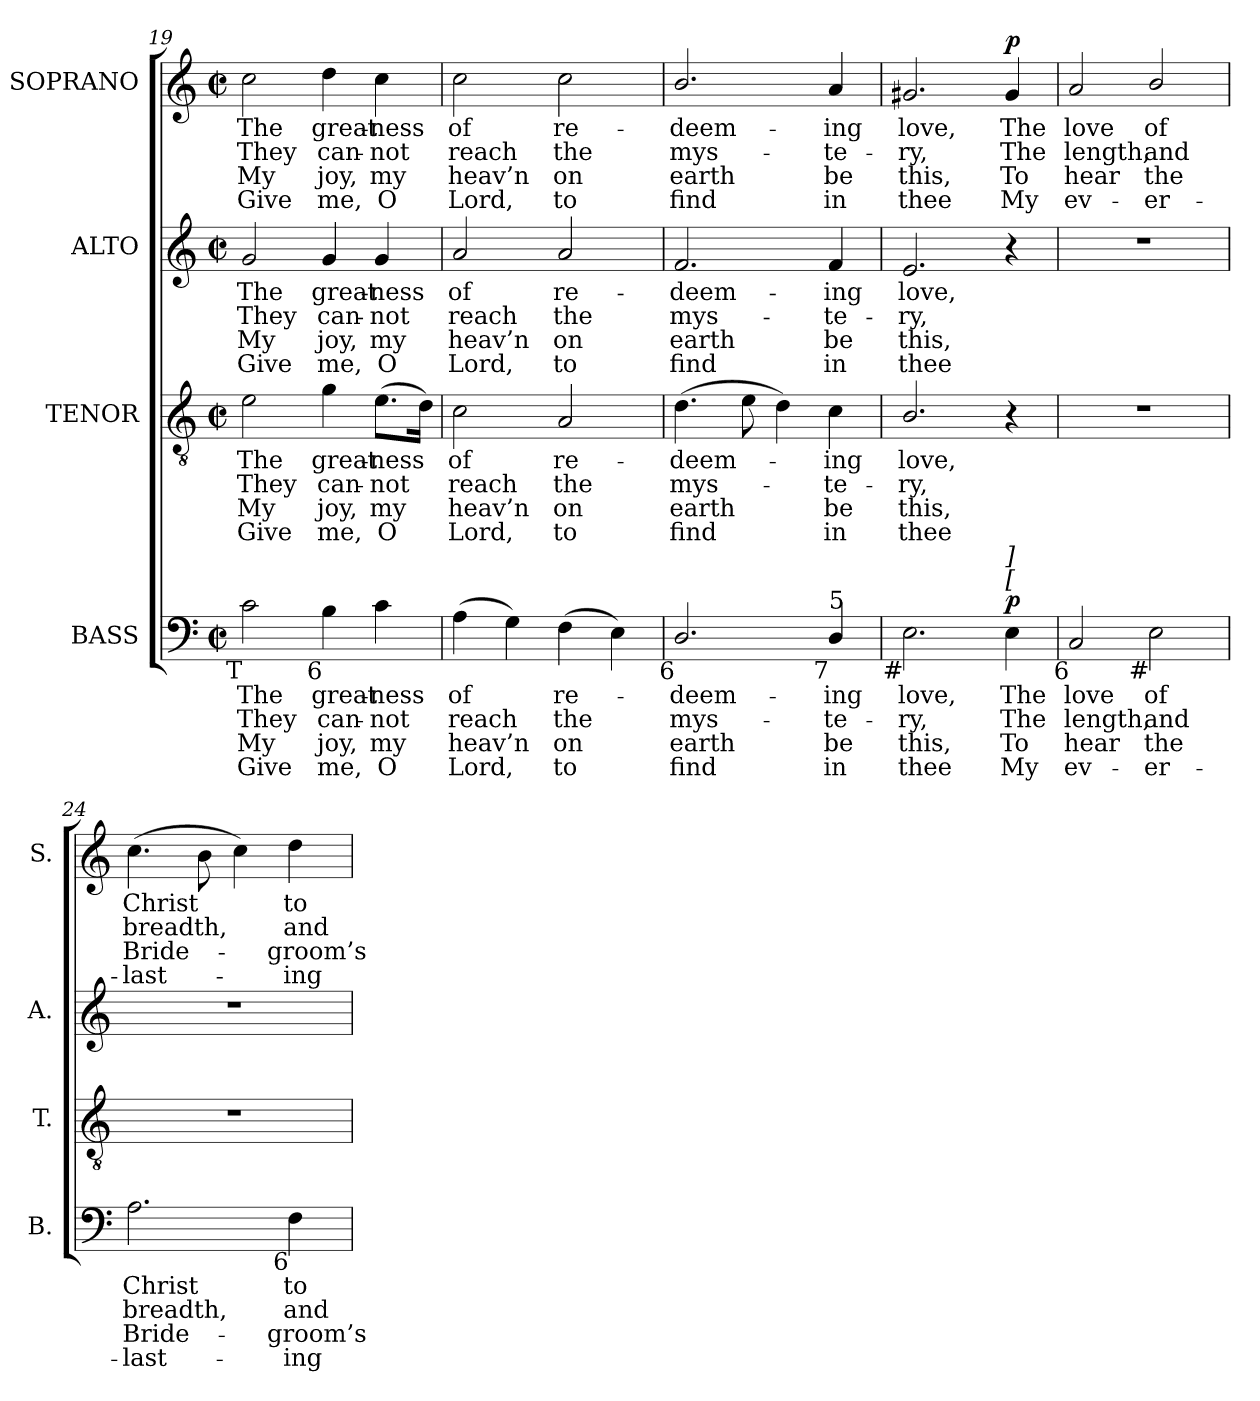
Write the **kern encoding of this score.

**kern	**text	**text	**text	**text	**dynam	**kern	**text	**text	**text	**text	**kern	**text	**text	**text	**text	**kern	**text	**text	**text	**text	**dynam
*part4	*part4	*part4	*part4	*part4	*part4	*part3	*part3	*part3	*part3	*part3	*part2	*part2	*part2	*part2	*part2	*part1	*part1	*part1	*part1	*part1	*part1
*staff4	*staff4	*staff4	*staff4	*staff4	*staff4	*staff3	*staff3	*staff3	*staff3	*staff3	*staff2	*staff2	*staff2	*staff2	*staff2	*staff1	*staff1	*staff1	*staff1	*staff1	*staff1
*I"BASS	*	*	*	*	*	*I"TENOR	*	*	*	*	*I"ALTO	*	*	*	*	*I"SOPRANO	*	*	*	*	*
*I'B.	*	*	*	*	*	*I'T.	*	*	*	*	*I'A.	*	*	*	*	*I'S.	*	*	*	*	*
*clefF4	*	*	*	*	*	*clefGv2	*	*	*	*	*clefG2	*	*	*	*	*clefG2	*	*	*	*	*
*	*	*	*	*	*	*ITrd7c12	*	*	*	*	*	*	*	*	*	*	*	*	*	*	*
*k[]	*	*	*	*	*	*k[]	*	*	*	*	*k[]	*	*	*	*	*k[]	*	*	*	*	*
*a:	*	*	*	*	*	*a:	*	*	*	*	*a:	*	*	*	*	*a:	*	*	*	*	*
*M2/2	*	*	*	*	*	*M2/2	*	*	*	*	*M2/2	*	*	*	*	*M2/2	*	*	*	*	*
*met(c|)	*	*	*	*	*	*met(c|)	*	*	*	*	*met(c|)	*	*	*	*	*met(c|)	*	*	*	*	*
=19	=19	=19	=19	=19	=19	=19	=19	=19	=19	=19	=19	=19	=19	=19	=19	=19	=19	=19	=19	=19	=19
!	!LO:LY:b:color=#000000	!LO:LY:b:color=#000000	!LO:LY:b:color=#000000	!LO:LY:b:color=#000000	!	!	!	!	!	!	!	!	!	!	!	!	!	!	!	!	!
!	!	!	!	!	!	!	!LO:LY:b:color=#000000	!LO:LY:b:color=#000000	!LO:LY:b:color=#000000	!LO:LY:b:color=#000000	!	!	!	!	!	!	!	!	!	!	!
!	!	!	!	!	!	!	!	!	!	!	!	!LO:LY:b:color=#000000	!LO:LY:b:color=#000000	!LO:LY:b:color=#000000	!LO:LY:b:color=#000000	!	!	!	!	!	!
!LO:TX:b:rj:t=T	!	!	!	!	!	!	!	!	!	!	!	!	!	!	!	!	!	!	!	!	!
!	!	!	!	!	!	!	!	!	!	!	!	!	!	!	!	!	!LO:LY:b:color=#000000	!LO:LY:b:color=#000000	!LO:LY:b:color=#000000	!LO:LY:b:color=#000000	!
2ci\	The	They	My	Give	.	2Ei\	The	They	My	Give	2gi/	The	They	My	Give	2cci\	The	They	My	Give	.
!	!LO:LY:b:color=#000000	!LO:LY:b:color=#000000	!LO:LY:b:color=#000000	!LO:LY:b:color=#000000	!	!	!	!	!	!	!	!	!	!	!	!	!	!	!	!	!
!	!	!	!	!	!	!	!LO:LY:b:color=#000000	!LO:LY:b:color=#000000	!LO:LY:b:color=#000000	!LO:LY:b:color=#000000	!	!	!	!	!	!	!	!	!	!	!
!	!	!	!	!	!	!	!	!	!	!	!	!LO:LY:b:color=#000000	!LO:LY:b:color=#000000	!LO:LY:b:color=#000000	!LO:LY:b:color=#000000	!	!	!	!	!	!
!LO:TX:b:rj:t=6	!	!	!	!	!	!	!	!	!	!	!	!	!	!	!	!	!	!	!	!	!
!	!	!	!	!	!	!	!	!	!	!	!	!	!	!	!	!	!LO:LY:b:color=#000000	!LO:LY:b:color=#000000	!LO:LY:b:color=#000000	!LO:LY:b:color=#000000	!
4Bi\	great-	can-	joy,	me,	.	4Gi\	great-	can-	joy,	me,	4gi/	great-	can-	joy,	me,	4ddi\	great-	can-	joy,	me,	.
!	!LO:LY:b:color=#000000	!LO:LY:b:color=#000000	!LO:LY:b:color=#000000	!LO:LY:b:color=#000000	!	!	!	!	!	!	!	!	!	!	!	!	!	!	!	!	!
!	!	!	!	!	!	!	!LO:LY:b:color=#000000	!LO:LY:b:color=#000000	!LO:LY:b:color=#000000	!LO:LY:b:color=#000000	!	!	!	!	!	!	!	!	!	!	!
!	!	!	!	!	!	!	!	!	!	!	!	!LO:LY:b:color=#000000	!LO:LY:b:color=#000000	!LO:LY:b:color=#000000	!LO:LY:b:color=#000000	!	!	!	!	!	!
!	!	!	!	!	!	!	!	!	!	!	!	!	!	!	!	!	!LO:LY:b:color=#000000	!LO:LY:b:color=#000000	!LO:LY:b:color=#000000	!LO:LY:b:color=#000000	!
4ci\	-ness	-not	my	O	.	(8.Ei\L	-ness	-not	my	O	4gi/	-ness	-not	my	O	4cci\	-ness	-not	my	O	.
.	.	.	.	.	.	16Di\Jk)	.	.	.	.	.	.	.	.	.	.	.	.	.	.	.
=20	=20	=20	=20	=20	=20	=20	=20	=20	=20	=20	=20	=20	=20	=20	=20	=20	=20	=20	=20	=20	=20
!	!LO:LY:b:color=#000000	!LO:LY:b:color=#000000	!LO:LY:b:color=#000000	!LO:LY:b:color=#000000	!	!	!	!	!	!	!	!	!	!	!	!	!	!	!	!	!
!	!	!	!	!	!	!	!LO:LY:b:color=#000000	!LO:LY:b:color=#000000	!LO:LY:b:color=#000000	!LO:LY:b:color=#000000	!	!	!	!	!	!	!	!	!	!	!
!	!	!	!	!	!	!	!	!	!	!	!	!LO:LY:b:color=#000000	!LO:LY:b:color=#000000	!LO:LY:b:color=#000000	!LO:LY:b:color=#000000	!	!	!	!	!	!
!	!	!	!	!	!	!	!	!	!	!	!	!	!	!	!	!	!LO:LY:b:color=#000000	!LO:LY:b:color=#000000	!LO:LY:b:color=#000000	!LO:LY:b:color=#000000	!
(4Ai\	of	reach	heav’n	Lord,	.	2Ci\	of	reach	heav’n	Lord,	2ai/	of	reach	heav’n	Lord,	2cci\	of	reach	heav’n	Lord,	.
4Gi\)	.	.	.	.	.	.	.	.	.	.	.	.	.	.	.	.	.	.	.	.	.
!	!LO:LY:b:color=#000000	!LO:LY:b:color=#000000	!LO:LY:b:color=#000000	!LO:LY:b:color=#000000	!	!	!	!	!	!	!	!	!	!	!	!	!	!	!	!	!
!	!	!	!	!	!	!	!LO:LY:b:color=#000000	!LO:LY:b:color=#000000	!LO:LY:b:color=#000000	!LO:LY:b:color=#000000	!	!	!	!	!	!	!	!	!	!	!
!	!	!	!	!	!	!	!	!	!	!	!	!LO:LY:b:color=#000000	!LO:LY:b:color=#000000	!LO:LY:b:color=#000000	!LO:LY:b:color=#000000	!	!	!	!	!	!
!	!	!	!	!	!	!	!	!	!	!	!	!	!	!	!	!	!LO:LY:b:color=#000000	!LO:LY:b:color=#000000	!LO:LY:b:color=#000000	!LO:LY:b:color=#000000	!
(4Fi\	re-	the	on	to	.	2AAi/	re-	the	on	to	2ai/	re-	the	on	to	2cci\	re-	the	on	to	.
4Ei\)	.	.	.	.	.	.	.	.	.	.	.	.	.	.	.	.	.	.	.	.	.
=21	=21	=21	=21	=21	=21	=21	=21	=21	=21	=21	=21	=21	=21	=21	=21	=21	=21	=21	=21	=21	=21
!	!LO:LY:b:color=#000000	!LO:LY:b:color=#000000	!LO:LY:b:color=#000000	!LO:LY:b:color=#000000	!	!	!	!	!	!	!	!	!	!	!	!	!	!	!	!	!
!	!	!	!	!	!	!	!LO:LY:b:color=#000000	!LO:LY:b:color=#000000	!LO:LY:b:color=#000000	!LO:LY:b:color=#000000	!	!	!	!	!	!	!	!	!	!	!
!	!	!	!	!	!	!	!	!	!	!	!	!LO:LY:b:color=#000000	!LO:LY:b:color=#000000	!LO:LY:b:color=#000000	!LO:LY:b:color=#000000	!	!	!	!	!	!
!LO:TX:b:rj:t=6	!	!	!	!	!	!	!	!	!	!	!	!	!	!	!	!	!	!	!	!	!
!	!	!	!	!	!	!	!	!	!	!	!	!	!	!	!	!	!LO:LY:b:color=#000000	!LO:LY:b:color=#000000	!LO:LY:b:color=#000000	!LO:LY:b:color=#000000	!
2.Di/	-deem-	mys-	earth	find	.	(4.Di\	-deem-	mys-	earth	find	2.fi/	-deem-	mys-	earth	find	2.bi/	-deem-	mys-	earth	find	.
.	.	.	.	.	.	8Ei\	.	.	.	.	.	.	.	.	.	.	.	.	.	.	.
.	.	.	.	.	.	4Di\)	.	.	.	.	.	.	.	.	.	.	.	.	.	.	.
!	!LO:LY:b:color=#000000	!LO:LY:b:color=#000000	!LO:LY:b:color=#000000	!LO:LY:b:color=#000000	!	!	!	!	!	!	!	!	!	!	!	!	!	!	!	!	!
!	!	!	!	!	!	!	!LO:LY:b:color=#000000	!LO:LY:b:color=#000000	!LO:LY:b:color=#000000	!LO:LY:b:color=#000000	!	!	!	!	!	!	!	!	!	!	!
!	!	!	!	!	!	!	!	!	!	!	!	!LO:LY:b:color=#000000	!LO:LY:b:color=#000000	!LO:LY:b:color=#000000	!LO:LY:b:color=#000000	!	!	!	!	!	!
!LO:TX:b:rj:t=7	!	!	!	!	!	!	!	!	!	!	!	!	!	!	!	!	!	!	!	!	!
!LO:TX:t=5	!	!	!	!	!	!	!	!	!	!	!	!	!	!	!	!	!	!	!	!	!
!	!	!	!	!	!	!	!	!	!	!	!	!	!	!	!	!	!LO:LY:b:color=#000000	!LO:LY:b:color=#000000	!LO:LY:b:color=#000000	!LO:LY:b:color=#000000	!
4Di/	-ing	-te-	be	in	.	4Ci\	-ing	-te-	be	in	4fi/	-ing	-te-	be	in	4ai/	-ing	-te-	be	in	.
!!LO:LB:g=z
=22	=22	=22	=22	=22	=22	=22	=22	=22	=22	=22	=22	=22	=22	=22	=22	=22	=22	=22	=22	=22	=22
!	!LO:LY:b:color=#000000	!LO:LY:b:color=#000000	!LO:LY:b:color=#000000	!LO:LY:b:color=#000000	!	!	!	!	!	!	!	!	!	!	!	!	!	!	!	!	!
!	!	!	!	!	!	!	!LO:LY:b:color=#000000	!LO:LY:b:color=#000000	!LO:LY:b:color=#000000	!LO:LY:b:color=#000000	!	!	!	!	!	!	!	!	!	!	!
!	!	!	!	!	!	!	!	!	!	!	!	!LO:LY:b:color=#000000	!LO:LY:b:color=#000000	!LO:LY:b:color=#000000	!LO:LY:b:color=#000000	!	!	!	!	!	!
!LO:TX:b:rj:t=#	!	!	!	!	!	!	!	!	!	!	!	!	!	!	!	!	!	!	!	!	!
!	!	!	!	!	!	!	!	!	!	!	!	!	!	!	!	!	!LO:LY:b:color=#000000	!LO:LY:b:color=#000000	!LO:LY:b:color=#000000	!LO:LY:b:color=#000000	!
2.Ei\	love,	-ry,	this,	thee	.	2.BBi/	love,	-ry,	this,	thee	2.ei/	love,	-ry,	this,	thee	2.g#Xi/	love,	-ry,	this,	thee	.
!	!LO:LY:b:color=#000000	!LO:LY:b:color=#000000	!LO:LY:b:color=#000000	!LO:LY:b:color=#000000	!	!	!	!	!	!	!	!	!	!	!	!	!	!	!	!	!
!LO:TX:a:i:t=[	!	!	!	!	!	!	!	!	!	!	!	!	!	!	!	!	!	!	!	!	!
!LO:TX:a:i:t=]	!	!	!	!	!	!	!	!	!	!	!	!	!	!	!	!	!	!	!	!	!
!	!	!	!	!	!	!	!	!	!	!	!	!	!	!	!	!	!LO:LY:b:color=#000000	!LO:LY:b:color=#000000	!LO:LY:b:color=#000000	!LO:LY:b:color=#000000	!
4Ei\	The	The	To	My	p	4r	.	.	.	.	4r	.	.	.	.	4g#i/	The	The	To	My	p
=23	=23	=23	=23	=23	=23	=23	=23	=23	=23	=23	=23	=23	=23	=23	=23	=23	=23	=23	=23	=23	=23
!	!LO:LY:b:color=#000000	!LO:LY:b:color=#000000	!LO:LY:b:color=#000000	!LO:LY:b:color=#000000	!	!	!	!	!	!	!	!	!	!	!	!	!	!	!	!	!
!LO:TX:b:rj:t=6	!	!	!	!	!	!	!	!	!	!	!	!	!	!	!	!	!	!	!	!	!
!	!	!	!	!	!	!	!	!	!	!	!	!	!	!	!	!	!LO:LY:b:color=#000000	!LO:LY:b:color=#000000	!LO:LY:b:color=#000000	!LO:LY:b:color=#000000	!
2Ci/	love	length,	hear	ev-	.	1r	.	.	.	.	1r	.	.	.	.	2ai/	love	length,	hear	ev-	.
!	!LO:LY:b:color=#000000	!LO:LY:b:color=#000000	!LO:LY:b:color=#000000	!LO:LY:b:color=#000000	!	!	!	!	!	!	!	!	!	!	!	!	!	!	!	!	!
!LO:TX:b:rj:t=#	!	!	!	!	!	!	!	!	!	!	!	!	!	!	!	!	!	!	!	!	!
!	!	!	!	!	!	!	!	!	!	!	!	!	!	!	!	!	!LO:LY:b:color=#000000	!LO:LY:b:color=#000000	!LO:LY:b:color=#000000	!LO:LY:b:color=#000000	!
2Ei\	of	and	-the	er-	.	.	.	.	.	.	.	.	.	.	.	2bi/	of	and	-the	er-	.
=24	=24	=24	=24	=24	=24	=24	=24	=24	=24	=24	=24	=24	=24	=24	=24	=24	=24	=24	=24	=24	=24
!	!LO:LY:b:color=#000000	!LO:LY:b:color=#000000	!LO:LY:b:color=#000000	!LO:LY:b:color=#000000	!	!	!	!	!	!	!	!	!	!	!	!	!	!	!	!	!
!	!	!	!	!	!	!	!	!	!	!	!	!	!	!	!	!	!LO:LY:b:color=#000000	!LO:LY:b:color=#000000	!LO:LY:b:color=#000000	!LO:LY:b:color=#000000	!
2.Ai\	Christ	breadth,	-Bride-	-last-	.	1r	.	.	.	.	1r	.	.	.	.	(4.cci\	Christ	breadth,	-Bride-	-last-	.
.	.	.	.	.	.	.	.	.	.	.	.	.	.	.	.	8bi\	.	.	.	.	.
.	.	.	.	.	.	.	.	.	.	.	.	.	.	.	.	4cci\)	.	.	.	.	.
!	!LO:LY:b:color=#000000	!LO:LY:b:color=#000000	!LO:LY:b:color=#000000	!LO:LY:b:color=#000000	!	!	!	!	!	!	!	!	!	!	!	!	!	!	!	!	!
!LO:TX:b:rj:t=6	!	!	!	!	!	!	!	!	!	!	!	!	!	!	!	!	!	!	!	!	!
!	!	!	!	!	!	!	!	!	!	!	!	!	!	!	!	!	!LO:LY:b:color=#000000	!LO:LY:b:color=#000000	!LO:LY:b:color=#000000	!LO:LY:b:color=#000000	!
4Fi\	to	and	-groom’s	ing	.	.	.	.	.	.	.	.	.	.	.	4ddi\	to	and	-groom’s	ing	.
=	=	=	=	=	=	=	=	=	=	=	=	=	=	=	=	=	=	=	=	=	=
*-	*-	*-	*-	*-	*-	*-	*-	*-	*-	*-	*-	*-	*-	*-	*-	*-	*-	*-	*-	*-	*-
